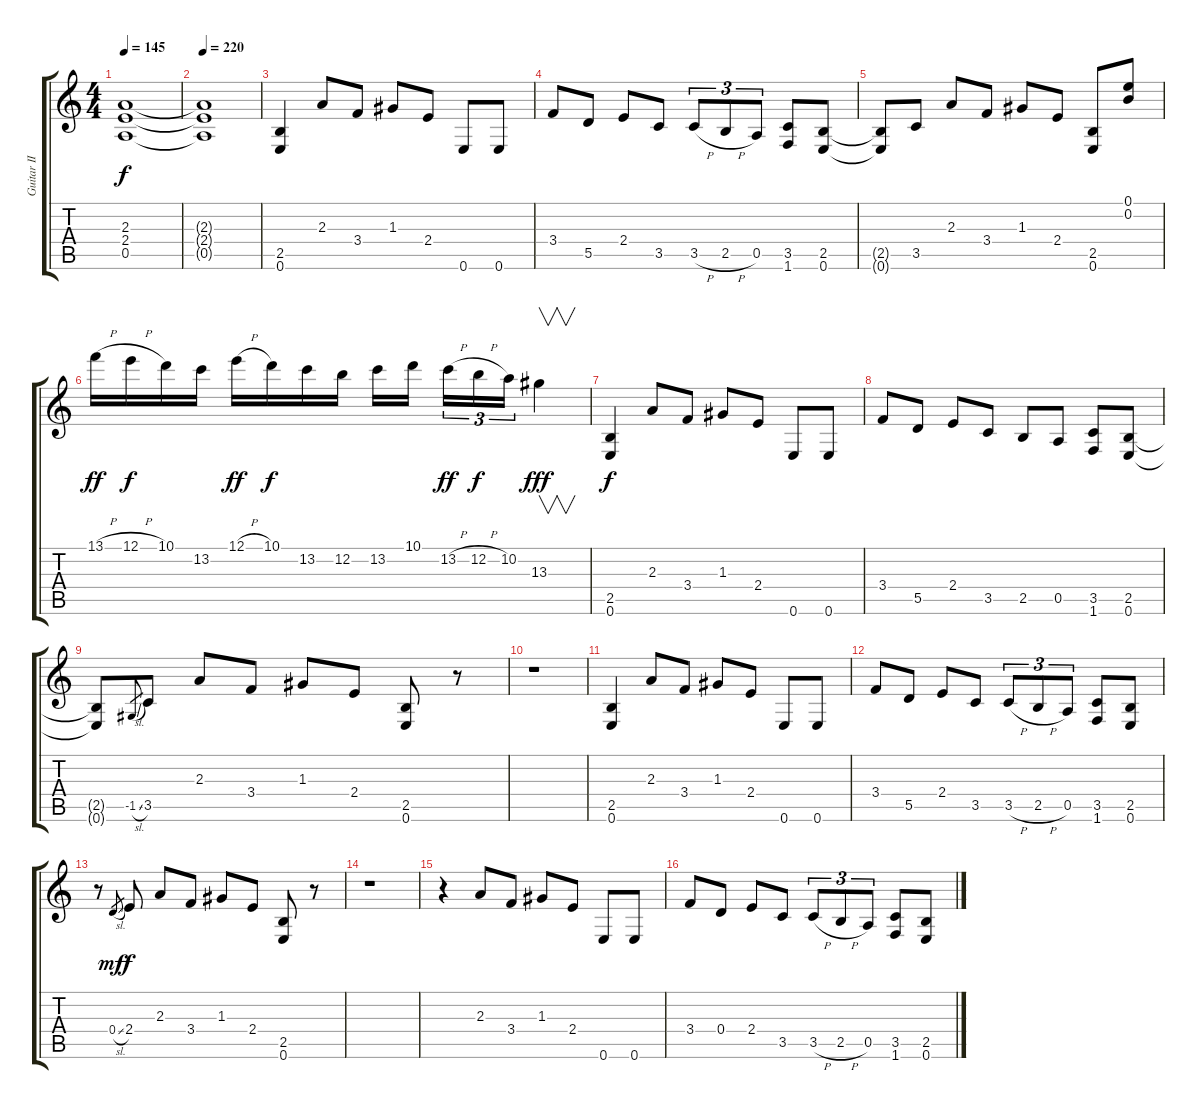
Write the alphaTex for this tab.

\track ("Guitar II" "Guitar II") {instrument overdrivenguitar}
\staff {score tabs}
\tuning (E4 B3 G3 D3 A2 E2) {hide}
\ts (4 4)
\tempo 145
\clef g2
\ks c
(2.3 2.4 0.5).1{dy f} |
\tempo 220
(2.3{t} 2.4{t} 0.5{t}).1 |
(2.5 0.6).4 2.3.8 3.4.8 1.3.8 2.4.8 0.6.8 0.6.8 |
3.4.8 5.5.8 2.4.8 3.5.8 3.5{h}.8{tu (3 2)} 2.5{h}.8{tu (3 2)} 0.5.8{tu (3 2)} (3.5 1.6).8 (2.5 0.6).8 |
(2.5{t} 0.6{t}).8 3.5.8 2.3.8 3.4.8 1.3.8 2.4.8 (2.5 0.6).8 (0.1 0.2).8 |
13.1{h}.16{dy ff} 12.1{h}.16{dy f} 10.1.16 13.2.16 12.1{h}.16{dy ff} 10.1.16{dy f} 13.2.16 12.2.16 13.2.16 10.1.16 13.2{h}.16{tu (3 2) dy ff} 12.2{h}.16{tu (3 2) dy f} 10.2.16{tu (3 2)} 13.3.4{v dy fff} |
(2.5 0.6).4{dy f} 2.3.8 3.4.8 1.3.8 2.4.8 0.6.8 0.6.8 |
3.4.8 5.5.8 2.4.8 3.5.8 2.5.8 0.5.8 (3.5 1.6).8 (2.5 0.6).8 |
(2.5{t} 0.6{t}).8 -1.5{sl}.8{gr} 3.5.8 2.3.8 3.4.8 1.3.8 2.4.8 (2.5 0.6).8 r.8 |
r.1 |
(2.5 0.6).4 2.3.8 3.4.8 1.3.8 2.4.8 0.6.8 0.6.8 |
3.4.8 5.5.8 2.4.8 3.5.8 3.5{h}.8{tu (3 2)} 2.5{h}.8{tu (3 2)} 0.5.8{tu (3 2)} (3.5 1.6).8 (2.5 0.6).8 |
r.8 0.4{sl}.8{gr dy mf} 2.4.8{dy f} 2.3.8 3.4.8 1.3.8 2.4.8 (2.5 0.6).8 r.8 |
r.1 |
r.4 2.3.8 3.4.8 1.3.8 2.4.8 0.6.8 0.6.8 |
3.4.8 0.4.8 2.4.8 3.5.8 3.5{h}.8{tu (3 2)} 2.5{h}.8{tu (3 2)} 0.5.8{tu (3 2)} (3.5 1.6).8 (2.5 0.6).8
